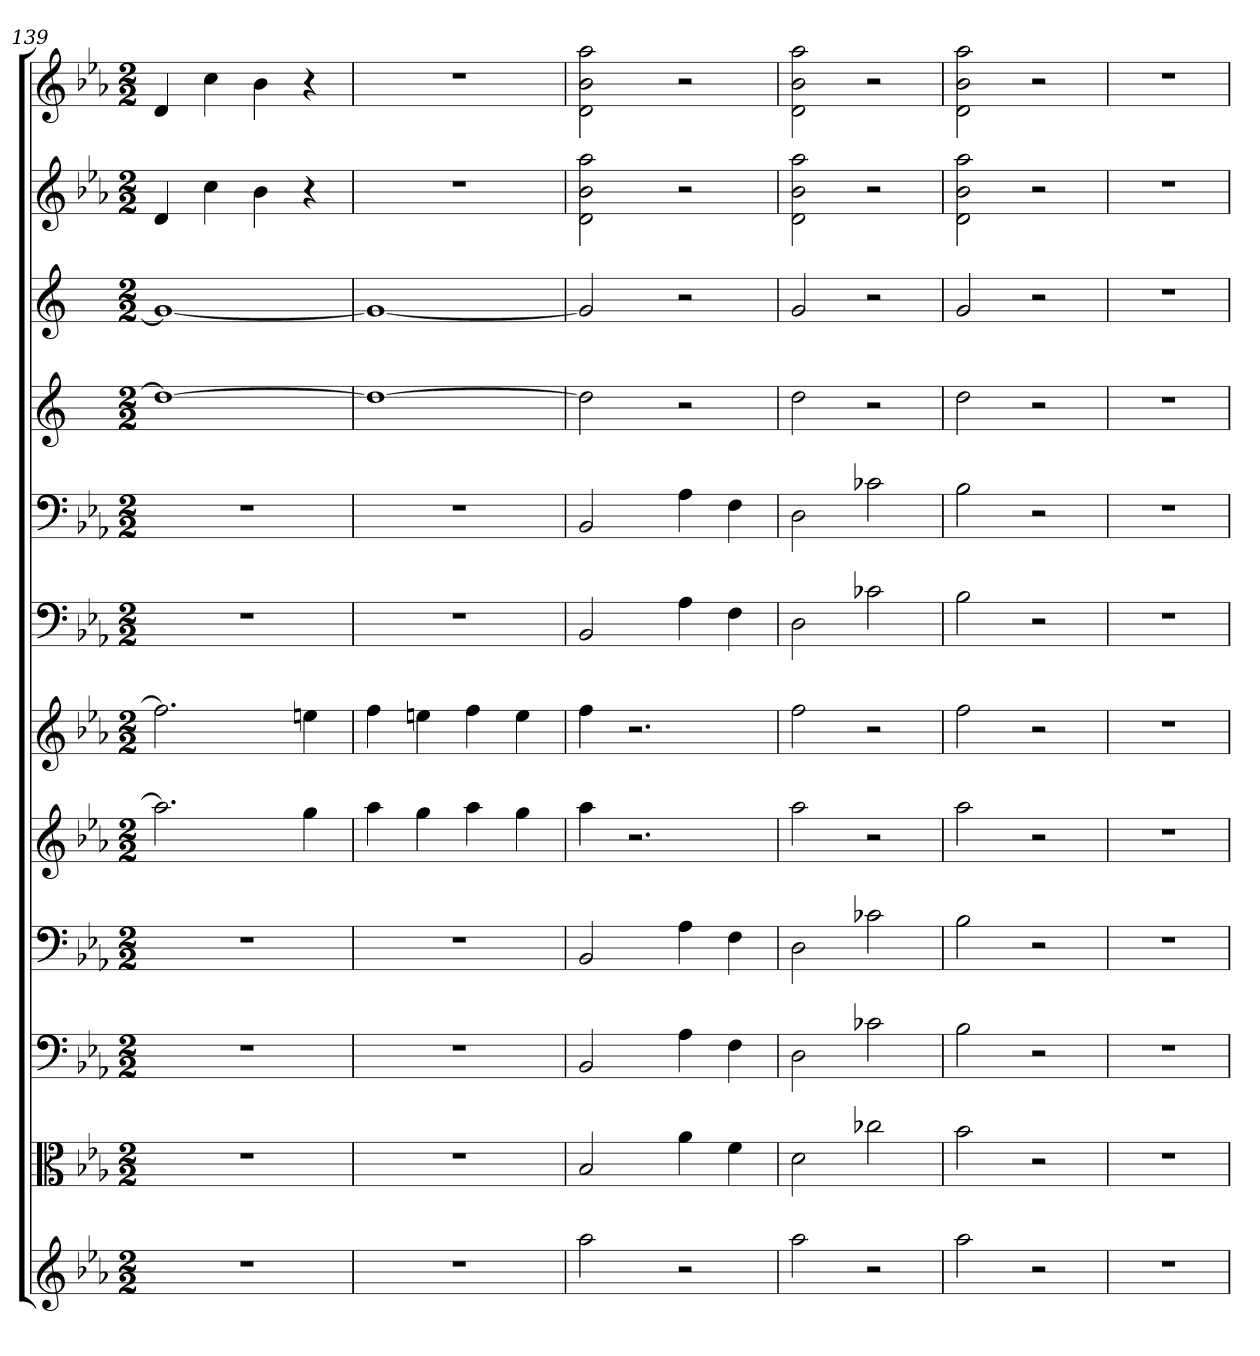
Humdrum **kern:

**kern	**kern	**kern	**kern	**kern	**kern	**kern	**kern	**kern	**kern	**kern	**kern
*part12	*part11	*part10	*part9	*part8	*part7	*part6	*part5	*part4	*part3	*part2	*part1
*staff12	*staff11	*staff10	*staff9	*staff8	*staff7	*staff6	*staff5	*staff4	*staff3	*staff2	*staff1
*	*clefC3	*clefF4	*clefF4	*	*	*clefF4	*clefF4	*	*	*	*
*k[b-e-a-]	*k[b-e-a-]	*k[b-e-a-]	*k[b-e-a-]	*k[b-e-a-]	*k[b-e-a-]	*k[b-e-a-]	*k[b-e-a-]	*k[]	*k[]	*k[b-e-a-]	*k[b-e-a-]
*E-:	*E-:	*E-:	*E-:	*E-:	*E-:	*E-:	*E-:	*	*	*E-:	*E-:
*M2/2	*M2/2	*M2/2	*M2/2	*M2/2	*M2/2	*M2/2	*M2/2	*M2/2	*M2/2	*M2/2	*M2/2
=139	=139	=139	=139	=139	=139	=139	=139	=139	=139	=139	=139
1r	1r	1r	1r	2.aa-]	2.ff]	1r	1r	1dd_	1g_	4d	4d
.	.	.	.	.	.	.	.	.	.	4cc	4cc
.	.	.	.	.	.	.	.	.	.	4b-	4b-
.	.	.	.	4gg	4een	.	.	.	.	4r	4r
=140	=140	=140	=140	=140	=140	=140	=140	=140	=140	=140	=140
1r	1r	1r	1r	4aa-	4ff	1r	1r	1dd_	1g_	1r	1r
.	.	.	.	4gg	4een	.	.	.	.	.	.
.	.	.	.	4aa-	4ff	.	.	.	.	.	.
.	.	.	.	4gg	4ee	.	.	.	.	.	.
=141	=141	=141	=141	=141	=141	=141	=141	=141	=141	=141	=141
2aa-	2B-	2BB-	2BB-	4aa-	4ff	2BB-	2BB-	2dd]	2g]	2d 2b- 2aa-	2d 2b- 2aa-
.	.	.	.	2.r	2.r	.	.	.	.	.	.
2r	4a-	4A-	4A-	.	.	4A-	4A-	2r	2r	2r	2r
.	4f	4F	4F	.	.	4F	4F	.	.	.	.
=142	=142	=142	=142	=142	=142	=142	=142	=142	=142	=142	=142
2aa-	2d	2D	2D	2aa-	2ff	2D	2D	2dd	2g	2d 2b- 2aa-	2d 2b- 2aa-
2r	2cc-X	2c-X	2c-X	2r	2r	2c-X	2c-X	2r	2r	2r	2r
=143	=143	=143	=143	=143	=143	=143	=143	=143	=143	=143	=143
2aa-	2b-	2B-	2B-	2aa-	2ff	2B-	2B-	2dd	2g	2d 2b- 2aa-	2d 2b- 2aa-
2r	2r	2r	2r	2r	2r	2r	2r	2r	2r	2r	2r
=144	=144	=144	=144	=144	=144	=144	=144	=144	=144	=144	=144
1r	1r	1r	1r	1r	1r	1r	1r	1r	1r	1r	1r
=	=	=	=	=	=	=	=	=	=	=	=
*-	*-	*-	*-	*-	*-	*-	*-	*-	*-	*-	*-
